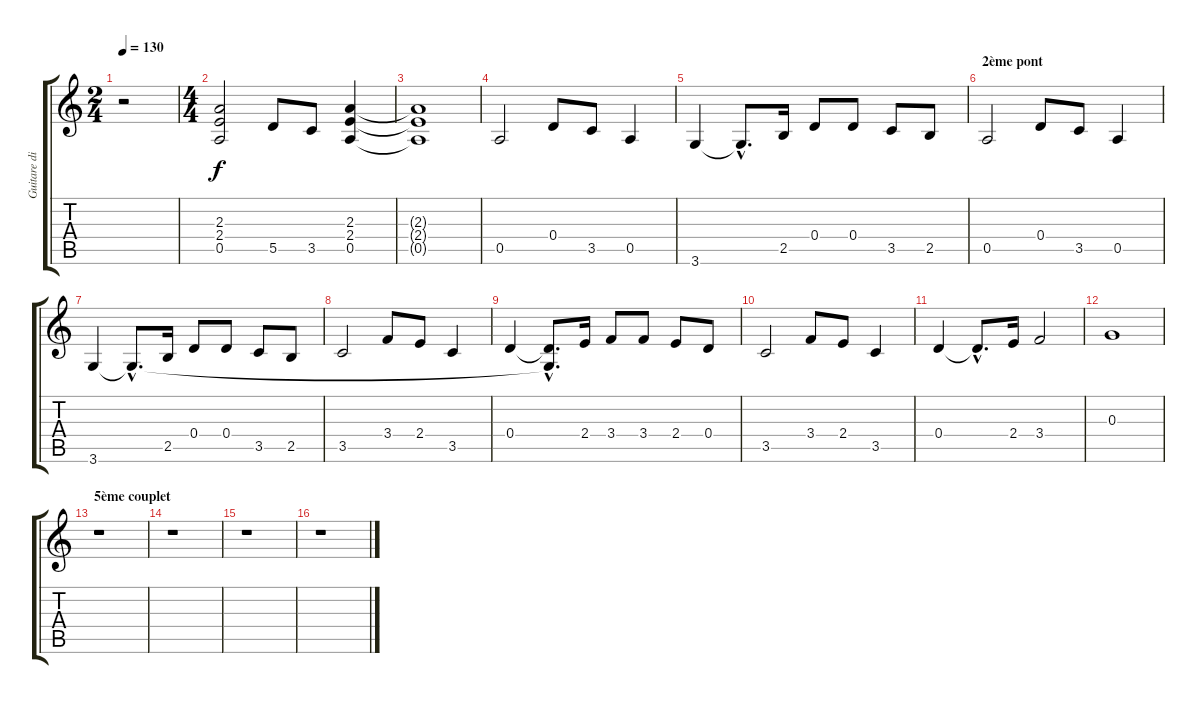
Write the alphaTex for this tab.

\track ("Guitare distortion" "Guitare di") {instrument distortionguitar}
\staff {score tabs}
\tuning (E4 B3 G3 D3 A2 E2) {hide}
\ts (2 4)
\tempo 130
\clef g2
\ks c
r.2{dy f} |
\ts (4 4)
(2.3 2.4 0.5).2 5.5.8 3.5.8 (2.3 2.4 0.5).4 |
(2.3{t} 2.4{t} 0.5{t}).1 |
0.5.2 0.4.8 3.5.8 0.5.4 |
3.6.4 3.6{hac t}.8{d} 2.5.16 0.4.8 0.4.8 3.5.8 2.5.8 |
\section ("" "2ème pont")
0.5.2 0.4.8 3.5.8 0.5.4 |
3.6.4 3.6{hac t}.8{d} 2.5.16 0.4.8 0.4.8 3.5.8 2.5.8 |
3.5.2 3.4.8 2.4.8 3.5.4 |
0.4.4 (0.4{hac t} 3.6{hac t}).8{d} 2.4.16 3.4.8 3.4.8 2.4.8 0.4.8 |
3.5.2 3.4.8 2.4.8 3.5.4 |
0.4.4 0.4{hac t}.8{d} 2.4.16 3.4.2 |
0.3.1 |
\section ("" "5ème couplet")
r.1 |
r.1 |
r.1 |
r.1
